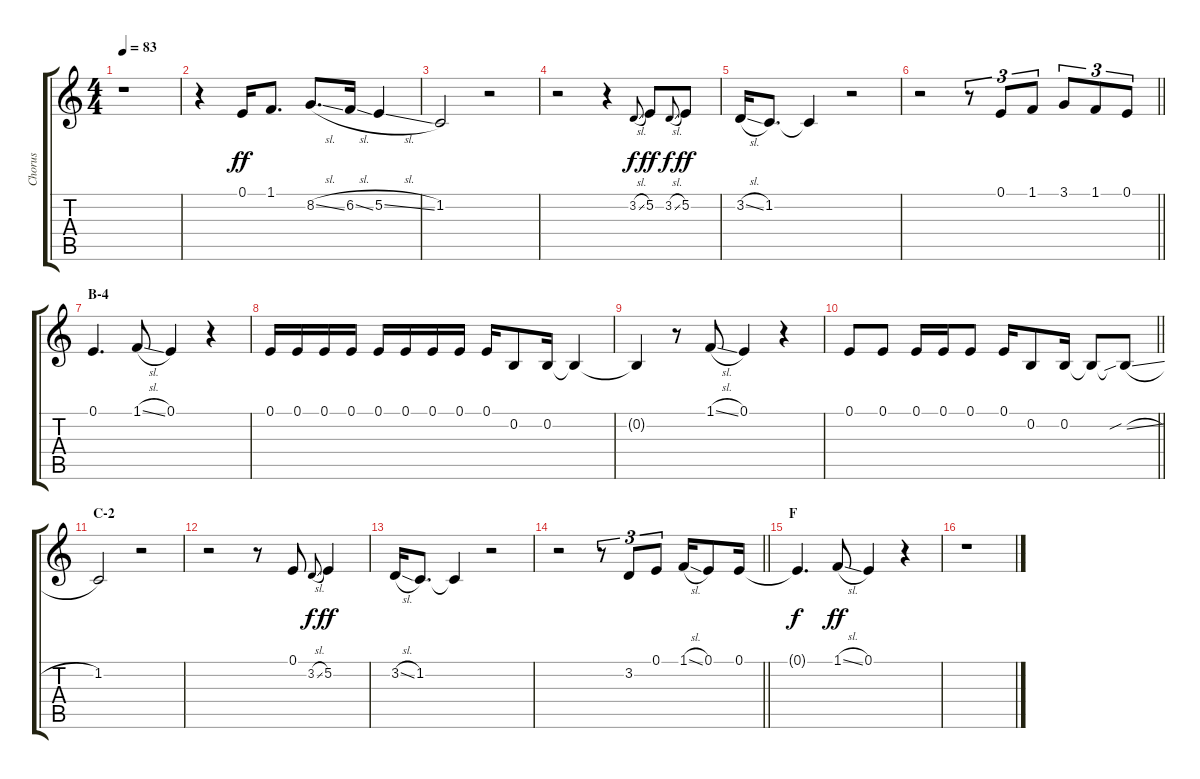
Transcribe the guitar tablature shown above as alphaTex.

\track ("Chorus" "Chorus") {instrument voiceoohs}
\staff {score tabs}
\tuning (E4 B3 G3 D3 A2 E2) {hide}
\ts (4 4)
\tempo 83
\clef g2
\ks c
r.1{dy ff} |
r.4 0.1.16 1.1.8{d} 8.2{sl}.8{d} 6.2{sl}.16 5.2{sl}.4 |
1.2.2 r.2 |
r.2 r.4 3.2{sl}.8{gr onbeat dy f} 5.2.8{dy ff} 3.2{sl}.8{gr onbeat dy f} 5.2.8{dy ff} |
3.2{sl}.16 1.2.8{d} 1.2{t}.4 r.2 |
\barLineRight lightlight
r.2 r.8{tu (3 2)} 0.1.8{tu (3 2)} 1.1.8{tu (3 2)} 3.1.8{tu (3 2)} 1.1.8{tu (3 2)} 0.1.8{tu (3 2)} |
\section ("" "B-4")
0.1.4{d} 1.1{sl}.8 0.1.4 r.4 |
0.1.16 0.1.16 0.1.16 0.1.16 0.1.16 0.1.16 0.1.16 0.1.16 0.1.16 0.2.8 0.2.16 0.2{t}.4 |
0.2{t}.4 r.8 1.1{sl}.8 0.1.4 r.4 |
\barLineRight lightlight
0.1.8 0.1.8 0.1.16 0.1.16 0.1.8 0.1.16 0.2.8 0.2.16 0.2{t}.8 0.2{sib sl t}.8 |
\section ("" "C-2")
1.2.2 r.2 |
r.2 r.8 0.1.8 3.2{sl}.8{gr onbeat dy f} 5.2.4{dy ff} |
3.2{sl}.16 1.2.8{d} 1.2{t}.4 r.2 |
\barLineRight lightlight
r.2 r.8{tu (3 2)} 3.2.8{tu (3 2)} 0.1.8{tu (3 2)} 1.1{sl}.16 0.1.8 0.1.16 |
\section ("" "F")
0.1{t}.4{d dy f} 1.1{sl}.8{dy ff} 0.1.4 r.4 |
r.1
